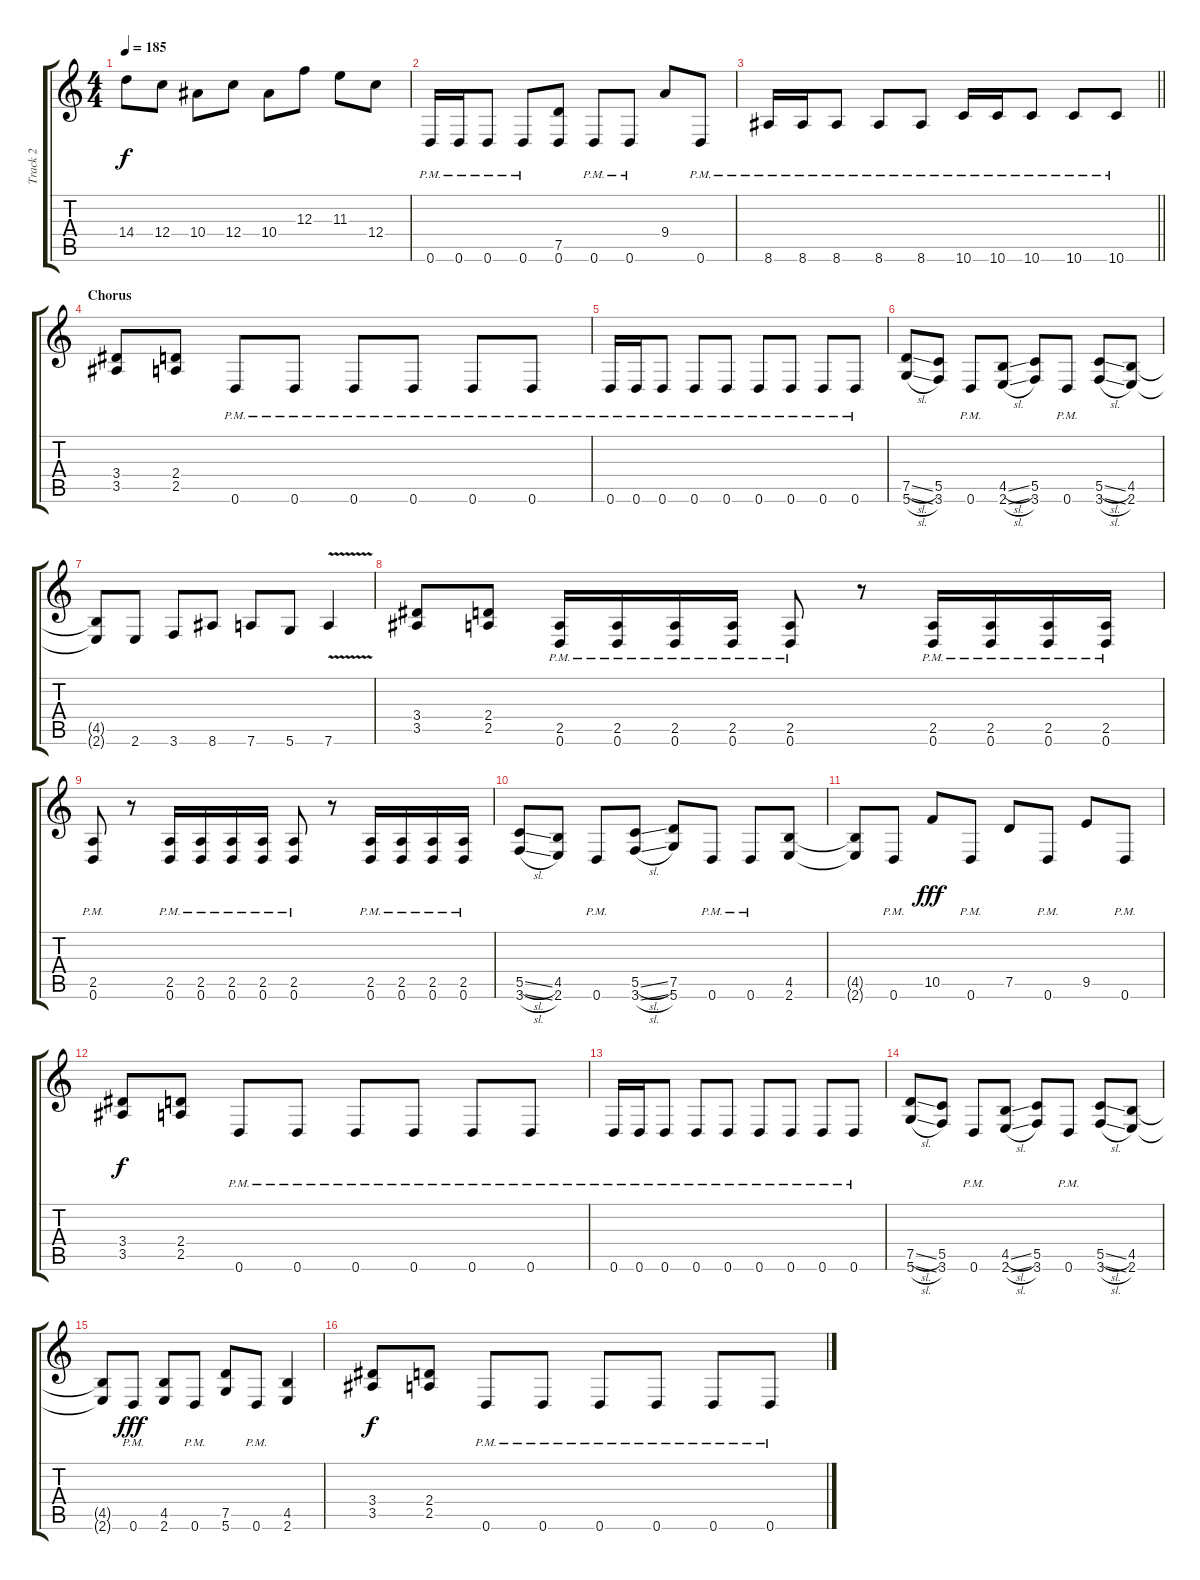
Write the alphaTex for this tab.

\track ("Track 2" "Track 2") {instrument distortionguitar}
\staff {score tabs}
\tuning (D4 A3 F3 C3 G2 D2) {hide}
\ts (4 4)
\tempo 185
\clef g2
\ks c
14.4.8{dy f} 12.4.8 10.4.8 12.4.8 10.4.8 12.3.8 11.3.8 12.4.8 |
0.6{pm}.16 0.6{pm}.16 0.6{pm}.8 0.6{pm}.8 (7.5 0.6).8 0.6{pm}.8 0.6{pm}.8 9.4.8 0.6{pm}.8 |
\barLineRight lightlight
8.6{pm}.16 8.6{pm}.16 8.6{pm}.8 8.6{pm}.8 8.6{pm}.8 10.6{pm}.16 10.6{pm}.16 10.6{pm}.8 10.6{pm}.8 10.6{pm}.8 |
\section ("" "Chorus")
(3.4 3.5).8 (2.4 2.5).8 0.6{pm}.8 0.6{pm}.8 0.6{pm}.8 0.6{pm}.8 0.6{pm}.8 0.6{pm}.8 |
0.6{pm}.16 0.6{pm}.16 0.6{pm}.8 0.6{pm}.8 0.6{pm}.8 0.6{pm}.8 0.6{pm}.8 0.6{pm}.8 0.6{pm}.8 |
(7.5{sl} 5.6{sl}).8 (5.5 3.6).8 0.6{pm}.8 (4.5{sl} 2.6{sl}).8 (5.5 3.6).8 0.6{pm}.8 (5.5{sl} 3.6{sl}).8 (4.5 2.6).8 |
(4.5{t} 2.6{t}).8 2.6.8 3.6.8 8.6.8 7.6.8 5.6.8 7.6{v}.4 |
(3.4 3.5).8 (2.4 2.5).8 (2.5{pm} 0.6{pm}).16 (2.5{pm} 0.6{pm}).16 (2.5{pm} 0.6{pm}).16 (2.5{pm} 0.6{pm}).16 (2.5{pm} 0.6{pm}).8 r.8 (2.5{pm} 0.6{pm}).16 (2.5{pm} 0.6{pm}).16 (2.5{pm} 0.6{pm}).16 (2.5{pm} 0.6{pm}).16 |
(2.5{pm} 0.6{pm}).8 r.8 (2.5{pm} 0.6{pm}).16 (2.5{pm} 0.6{pm}).16 (2.5{pm} 0.6{pm}).16 (2.5{pm} 0.6{pm}).16 (2.5{pm} 0.6{pm}).8 r.8 (2.5{pm} 0.6{pm}).16 (2.5{pm} 0.6{pm}).16 (2.5{pm} 0.6{pm}).16 (2.5{pm} 0.6{pm}).16 |
(5.5{sl} 3.6{sl}).8 (4.5 2.6).8 0.6{pm}.8 (5.5{sl} 3.6{sl}).8 (7.5 5.6).8 0.6{pm}.8 0.6{pm}.8 (4.5 2.6).8 |
(4.5{t} 2.6{t}).8 0.6{pm}.8 10.5.8{dy fff} 0.6{pm}.8 7.5.8 0.6{pm}.8 9.5.8 0.6{pm}.8 |
(3.4 3.5).8{dy f} (2.4 2.5).8 0.6{pm}.8 0.6{pm}.8 0.6{pm}.8 0.6{pm}.8 0.6{pm}.8 0.6{pm}.8 |
0.6{pm}.16 0.6{pm}.16 0.6{pm}.8 0.6{pm}.8 0.6{pm}.8 0.6{pm}.8 0.6{pm}.8 0.6{pm}.8 0.6{pm}.8 |
(7.5{sl} 5.6{sl}).8 (5.5 3.6).8 0.6{pm}.8 (4.5{sl} 2.6{sl}).8 (5.5 3.6).8 0.6{pm}.8 (5.5{sl} 3.6{sl}).8 (4.5 2.6).8 |
(4.5{t} 2.6{t}).8 0.6{pm}.8{dy fff} (4.5 2.6).8 0.6{pm}.8 (7.5 5.6).8 0.6{pm}.8 (4.5 2.6).4 |
(3.4 3.5).8{dy f} (2.4 2.5).8 0.6{pm}.8 0.6{pm}.8 0.6{pm}.8 0.6{pm}.8 0.6{pm}.8 0.6{pm}.8
